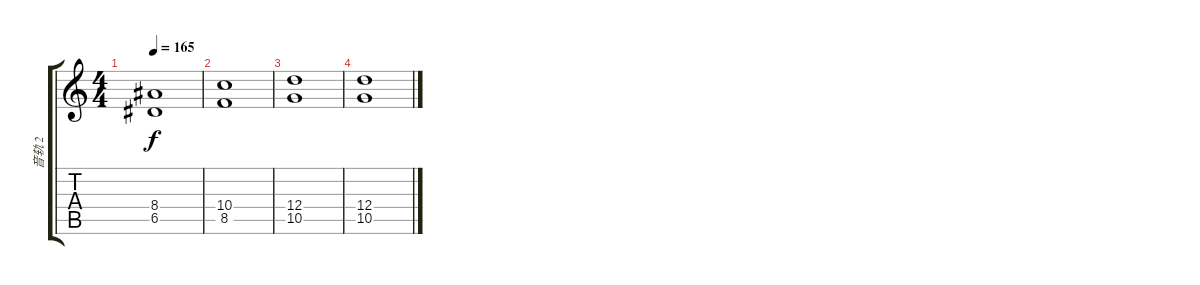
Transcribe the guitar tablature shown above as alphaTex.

\track ("音轨 2" "音轨 2") {instrument distortionguitar}
\staff {score tabs}
\tuning (E4 B3 G3 D3 A2 E2) {hide}
\ts (4 4)
\tempo 165
\clef g2
\ks c
(8.4 6.5).1{dy f} |
(10.4 8.5).1 |
(12.4 10.5).1 |
(12.4 10.5).1
